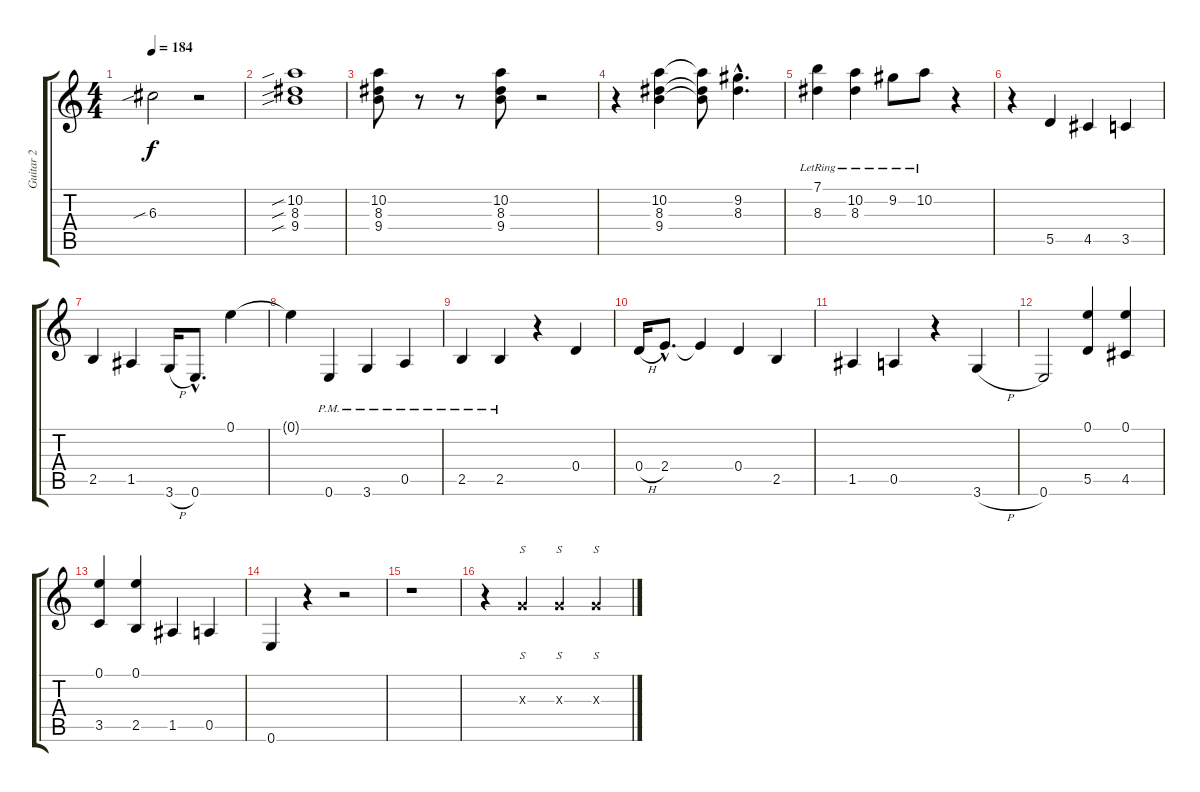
\track ("Guitar 2" "Guitar 2") {instrument electricguitarjazz}
\staff {score tabs}
\tuning (E4 B3 G3 D3 A2 E2) {hide}
\ts (4 4)
\tempo 184
\clef g2
\ks c
6.3{sib}.2{dy f} r.2 |
(10.2{sib} 8.3{sib} 9.4{sib}).1 |
(10.2 8.3 9.4).8 r.8 r.8 (10.2 8.3 9.4).8 r.2 |
r.4 (10.2 8.3 9.4).4 (10.2{t} 8.3{t} 9.4{t}).8 (9.2{hac} 8.3{hac}).4{d} |
(7.1{lr} 8.3{lr}).4 (10.2{lr} 8.3{lr}).4 9.2{lr}.8 10.2{lr}.8 r.4 |
r.4 5.5.4 4.5.4 3.5.4 |
2.5.4 1.5.4 3.6{h}.16 0.6{hac}.8{d} 0.1.4 |
0.1{t}.4 0.6{pm}.4 3.6{pm}.4 0.5{pm}.4 |
2.5{pm}.4 2.5{pm}.4 r.4 0.4.4 |
0.4{h}.16 2.4{hac}.8{d} 2.4{t}.4 0.4.4 2.5.4 |
1.5.4 0.5.4 r.4 3.6{h}.4 |
0.6.2 (0.1 5.5).4 (0.1 4.5).4 |
(0.1 3.5).4 (0.1 2.5).4 1.5.4 0.5.4 |
0.6.4 r.4 r.2 |
r.1 |
r.4 0.3{x}.4{s} 0.3{x}.4{s} 0.3{x}.4{s}
